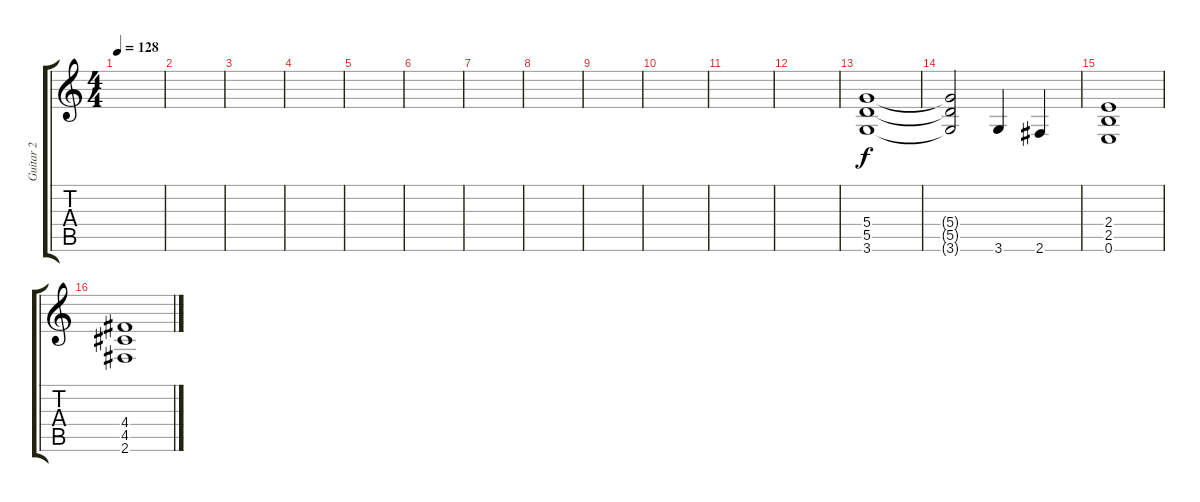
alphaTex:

\track ("Guitar 2" "Guitar 2") {instrument distortionguitar}
\staff {score tabs}
\tuning (E4 B3 G3 D3 A2 E2) {hide}
\ts (4 4)
\tempo 128
\clef g2
\ks c
|
|
|
|
|
|
|
|
|
|
|
|
(5.4 5.5 3.6).1 |
(5.4{t} 5.5{t} 3.6{t}).2 3.6.4 2.6.4 |
(2.4 2.5 0.6).1 |
(4.4 4.5 2.6).1
